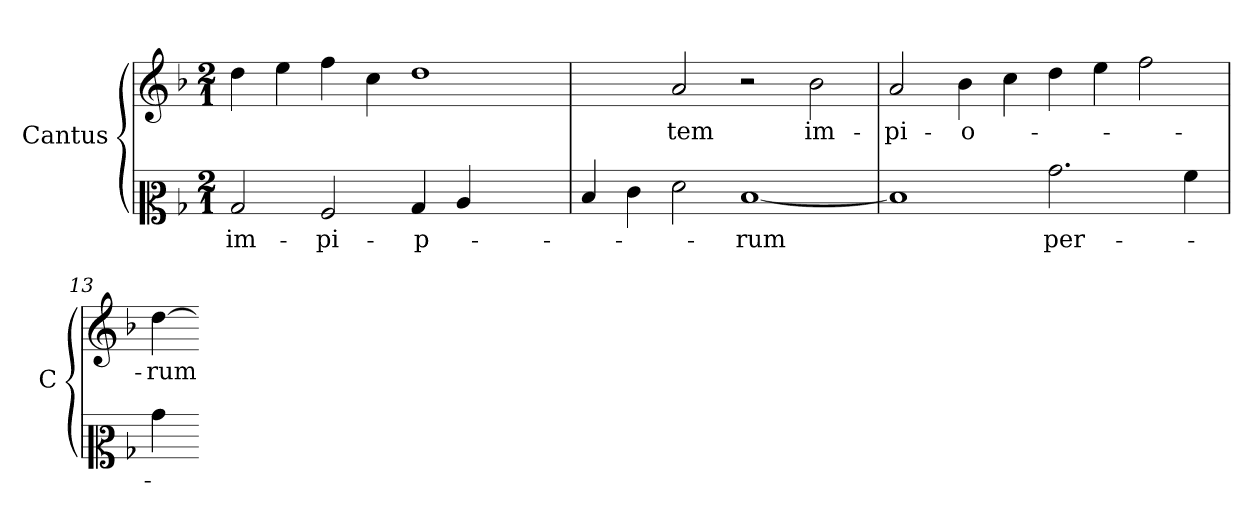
**kern	**text	**kern	**text
*part1	*part1	*part1	*part1
*staff2	*staff2	*staff1	*staff1
*I"Cantus	*	*	*
*I'C	*	*	*
*clefC2	*	*clefG2	*
*k[b-]	*	*k[b-]	*
*A:phr	*	*A:phr	*
*M2/1	*	*M2/1	*
=	=	=	=
2B-	im-	4ddi	.
.	.	4eei	.
2A	-pi-	4ffi	.
.	.	4cci	.
4B-	-p-	1ddi	.
4c	.	.	.
2ryy	.	.	.
=11	=11	=11	=11
4d	.	2ryy	.
4e	.	.	.
2f	.	2ai	-tem
[1d	-rum	2r	.
.	.	2b-	im-
=12	=12	=12	=12
1d]	.	2a	-pi-
.	.	4b-	-o-
.	.	4cc	.
2.b-i	per-	4dd	.
.	.	4ee	.
.	.	2ff	.
4ai	.	.	.
=13	=13	=13	=13
4b-i	.	[4dd	-rum
=-	=-	=-	=-
*-	*-	*-	*-
